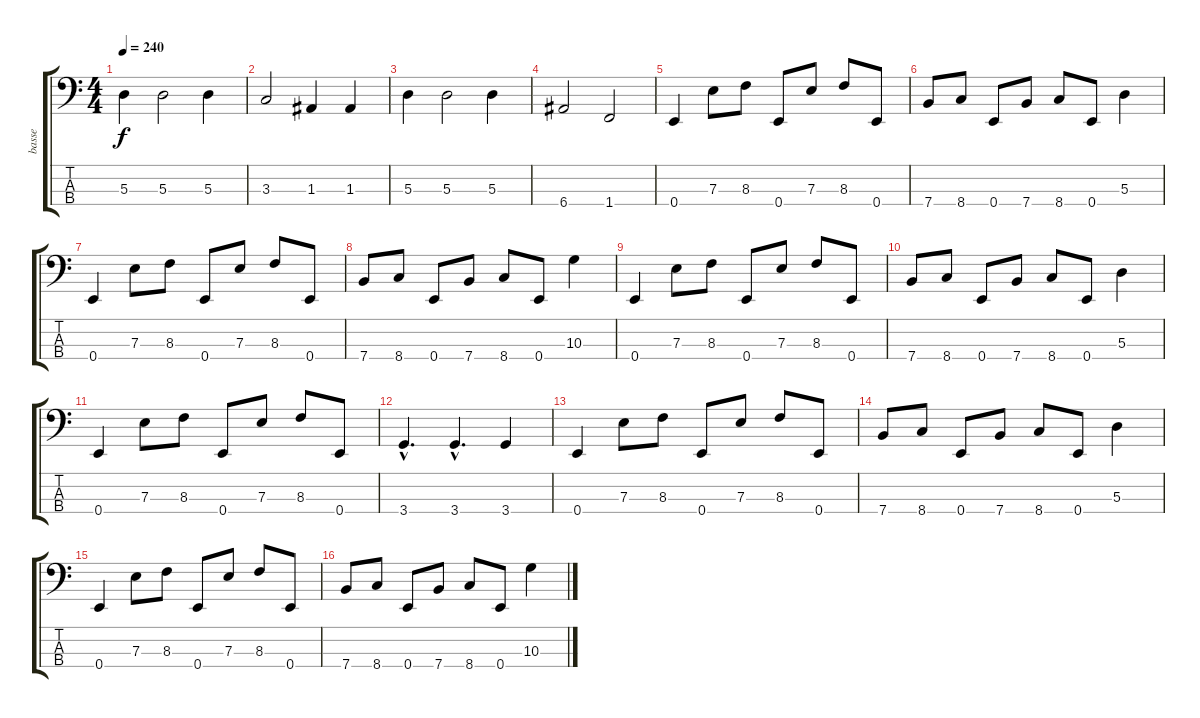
\track ("basse" "basse") {instrument electricbasspick}
\staff {score tabs}
\tuning (G2 D2 A1 E1) {hide}
\ts (4 4)
\tempo 240
\clef f4
\ks c
5.3.4{dy f} 5.3.2 5.3.4 |
3.3.2 1.3.4 1.3.4 |
5.3.4 5.3.2 5.3.4 |
6.4.2 1.4.2 |
0.4.4 7.3.8 8.3.8 0.4.8 7.3.8 8.3.8 0.4.8 |
7.4.8 8.4.8 0.4.8 7.4.8 8.4.8 0.4.8 5.3.4 |
0.4.4 7.3.8 8.3.8 0.4.8 7.3.8 8.3.8 0.4.8 |
7.4.8 8.4.8 0.4.8 7.4.8 8.4.8 0.4.8 10.3.4 |
0.4.4 7.3.8 8.3.8 0.4.8 7.3.8 8.3.8 0.4.8 |
7.4.8 8.4.8 0.4.8 7.4.8 8.4.8 0.4.8 5.3.4 |
0.4.4 7.3.8 8.3.8 0.4.8 7.3.8 8.3.8 0.4.8 |
3.4{hac}.4{d} 3.4{hac}.4{d} 3.4.4 |
0.4.4 7.3.8 8.3.8 0.4.8 7.3.8 8.3.8 0.4.8 |
7.4.8 8.4.8 0.4.8 7.4.8 8.4.8 0.4.8 5.3.4 |
0.4.4 7.3.8 8.3.8 0.4.8 7.3.8 8.3.8 0.4.8 |
7.4.8 8.4.8 0.4.8 7.4.8 8.4.8 0.4.8 10.3.4
